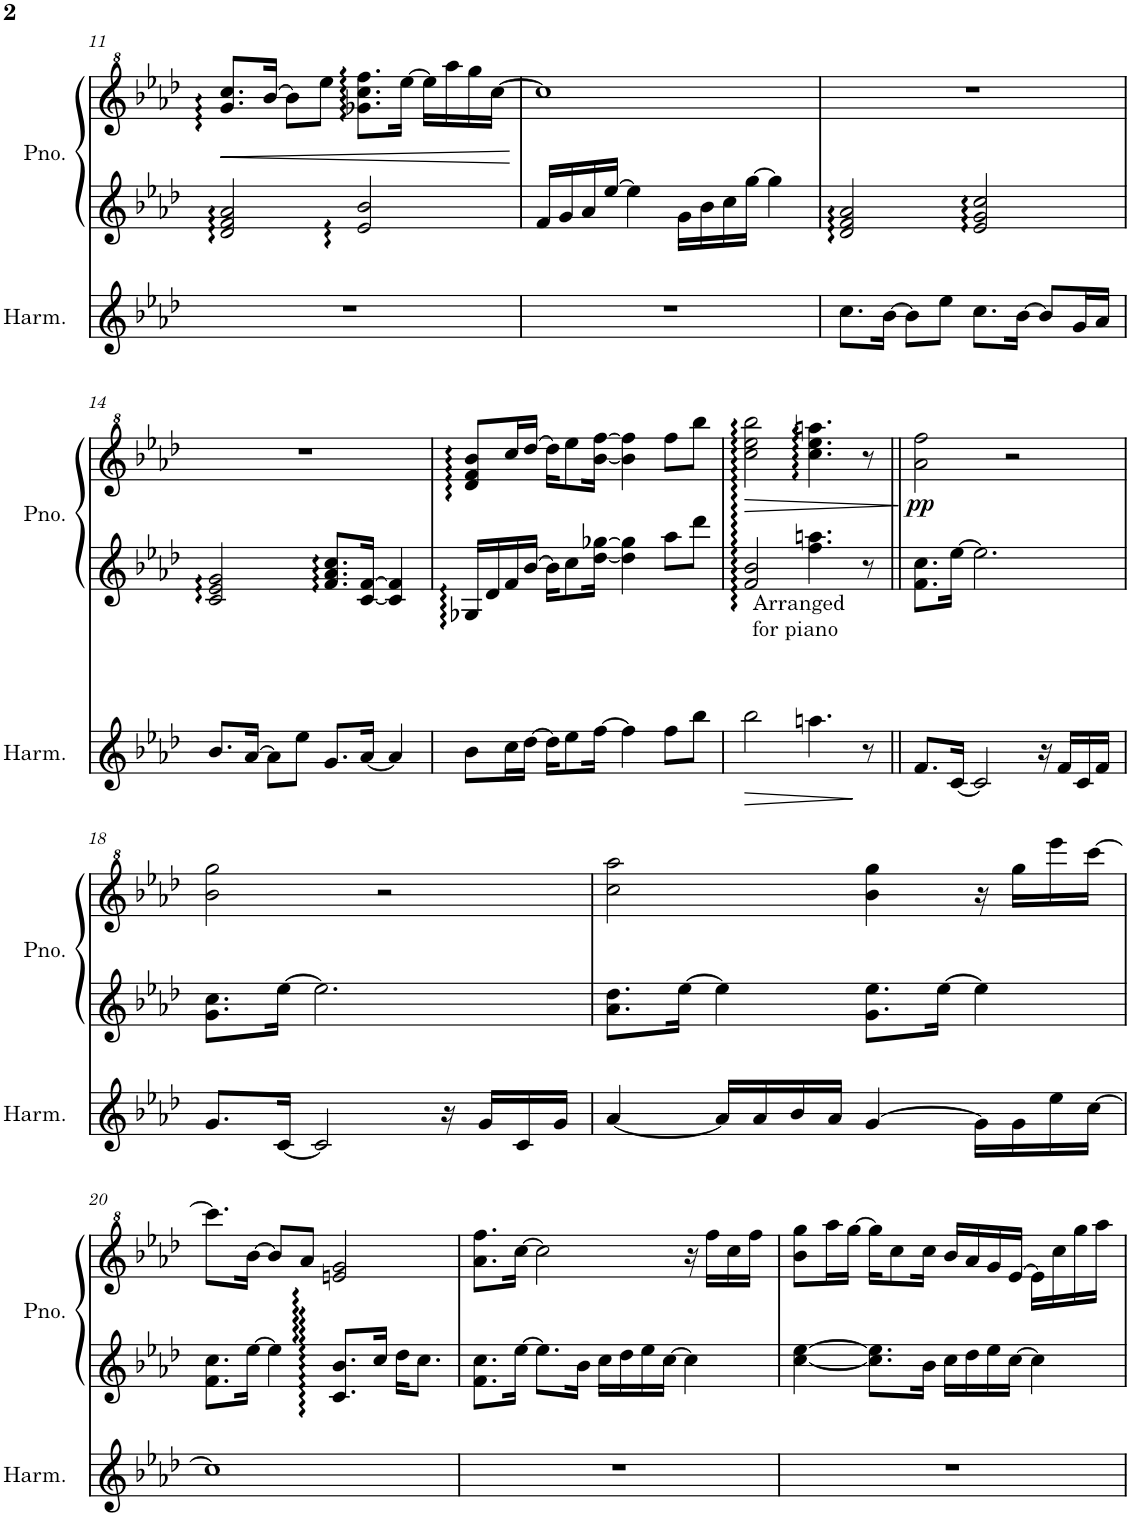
**kern	**dynam	**kern	**kern	**dynam
*part2	*part2	*part1	*part1	*part1
*staff3	*staff3	*staff2	*staff1	*staff1/2
*I"口琴	*	*I"Piano	*	*
*	*	*I'Pno.	*	*
!!LO:PB:g=z
*clefG2	*	*clefG2	*clefG^2	*
*k[b-e-a-d-]	*	*k[b-e-a-d-]	*k[b-e-a-d-]	*
*M4/4	*	*M4/4	*M4/4	*
=11	=11	=11	=11	=11
!	!	!	!	!LO:HP:b
1r	.	2d-/ 2f/ 2a-/	8.gg/ 8.ccc/L	<
.	.	.	[16bb-/Jk	.
.	.	.	8bb-\L]	.
.	.	.	8eee-\J	.
.	.	2e-/ 2b-/	8.gg-X\ 8.ccc\ 8.fff\L	.
.	.	.	[16eee-\Jk	.
.	.	.	16eee-\LL]	.
.	.	.	16aaa-\	.
.	.	.	16ggg\	.
.	.	.	[16ccc\JJ	.
.	.	.	.	[
=12	=12	=12	=12	=12
1r	.	16f/LL	1ccc]	.
.	.	16g/	.	.
.	.	16a-/	.	.
.	.	[16ee-/JJ	.	.
.	.	4ee-\]	.	.
.	.	16g\LL	.	.
.	.	16b-\	.	.
.	.	16cc\	.	.
.	.	[16gg\JJ	.	.
.	.	4gg\]	.	.
=13	=13	=13	=13	=13
8.cc\L	.	2d-/ 2f/ 2a-/	1r	.
[16b-\Jk	.	.	.	.
8b-\L]	.	.	.	.
8ee-\J	.	.	.	.
8.cc\L	.	2e-/ 2g/ 2cc/	.	.
[16b-\Jk	.	.	.	.
8b-/L]	.	.	.	.
16g/L	.	.	.	.
16a-/JJ	.	.	.	.
!!LO:LB:g=z
=14	=14	=14	=14	=14
8.b-/L	.	2c/ 2e-/ 2g/	1r	.
[16a-/Jk	.	.	.	.
8a-\L]	.	.	.	.
8ee-\J	.	.	.	.
8.g/L	.	8.f/ 8.a-/ 8.cc/L	.	.
[16a-/Jk	.	[16c/ [16f/Jk	.	.
4a-/]	.	4c/] 4f/]	.	.
=15	=15	=15	=15	=15
8b-\L	.	16G-X/LL	8dd-/ 8ff/ 8bb-/L	.
.	.	16d-/	.	.
16cc\L	.	16f/	16ccc/L	.
[16dd-\JJ	.	[16b-/JJ	[16ddd-/JJ	.
16dd-\KL]	.	16b-\KL]	16ddd-\KL]	.
8ee-\	.	8cc\	8eee-\	.
[16ff\Jk	.	[16dd-\ [16gg-X\Jk	[16bb-\ [16fff\Jk	.
4ff\]	.	4dd-\] 4gg-\]	4bb-\] 4fff\]	.
8ff\L	.	8aa-\L	8fff\L	.
8bb-\J	.	8ddd-\J	8bbb-\J	.
=16	=16	=16	=16	=16
!	!LO:HP:b	!	!	!LO:HP:b
2bb-\	>	2f/ 2b-/	2ccc\ 2eee-\ 2bbb-\	>
4.aan\	.	4.ff\ 4.aan\	4.ccc\ 4.eee-\ 4.aaan\	.
8r	.	8r	8r	.
.	]	.	.	]
=17||	=17||	=17||	=17||	=17||
!LO:TX:a:t=Arranged	!	!	!	!
!LO:TX:a:t=for piano	!	!	!	!
!	!	!	!	!LO:DY:b
8.f/L	.	8.f\ 8.cc\L	2aa-\ 2fff\	pp
[16c/Jk	.	[16ee-\Jk	.	.
2c/]	.	2.ee-\]	.	.
.	.	.	2r	.
16r	.	.	.	.
16f/LL	.	.	.	.
16c/	.	.	.	.
16f/JJ	.	.	.	.
!!LO:LB:g=z
=18	=18	=18	=18	=18
8.g/L	.	8.g\ 8.cc\L	2bb-\ 2ggg\	.
[16c/Jk	.	[16ee-\Jk	.	.
2c/]	.	2.ee-\]	.	.
.	.	.	2r	.
16r	.	.	.	.
16g/LL	.	.	.	.
16c/	.	.	.	.
16g/JJ	.	.	.	.
=19	=19	=19	=19	=19
[4a-/	.	8.a-\ 8.dd-\L	2ccc\ 2aaa-\	.
.	.	[16ee-\Jk	.	.
16a-/LL]	.	4ee-\]	.	.
16a-/	.	.	.	.
16b-/	.	.	.	.
16a-/JJ	.	.	.	.
[4g/	.	8.g\ 8.ee-\L	4bb-\ 4ggg\	.
.	.	[16ee-\Jk	.	.
16g\LL]	.	4ee-\]	16r	.
16g\	.	.	16ggg\LL	.
16ee-\	.	.	16eeee-\	.
[16cc\JJ	.	.	[16cccc\JJ	.
!!LO:LB:g=z
=20	=20	=20	=20	=20
1cc]	.	8.f\ 8.cc\L	8.cccc\L]	.
.	.	[16ee-\Jk	[16bb-\Jk	.
.	.	4ee-\]	8bb-/L]	.
.	.	.	8aa-/J	.
.	.	8.c/ 8.b-/L	2een/ 2gg/	.
.	.	16cc/Jk	.	.
.	.	16dd-\KL	.	.
.	.	8.cc\J	.	.
=21	=21	=21	=21	=21
1r	.	8.f\ 8.cc\L	8.aa-\ 8.fff\L	.
.	.	[16ee-\Jk	[16ccc\Jk	.
.	.	8.ee-\L]	2ccc\]	.
.	.	16b-\Jk	.	.
.	.	16cc\LL	.	.
.	.	16dd-\	.	.
.	.	16ee-\	.	.
.	.	[16cc\JJ	.	.
.	.	4cc\]	16r	.
.	.	.	16fff\LL	.
.	.	.	16ccc\	.
.	.	.	16fff\JJ	.
=22	=22	=22	=22	=22
1r	.	[4cc\ [4ee-\	8bb-\ 8ggg\L	.
.	.	.	16aaa-\L	.
.	.	.	[16ggg\JJ	.
.	.	8.cc\] 8.ee-\]L	16ggg\KL]	.
.	.	.	8ccc\	.
.	.	16b-\Jk	16ccc\Jk	.
.	.	16cc\LL	16bb-/LL	.
.	.	16dd-\	16aa-/	.
.	.	16ee-\	16gg/	.
.	.	[16cc\JJ	[16ee-/JJ	.
.	.	4cc\]	16ee-\LL]	.
.	.	.	16ccc\	.
.	.	.	16ggg\	.
.	.	.	16aaa-\JJ	.
=	=	=	=	=
*-	*-	*-	*-	*-
